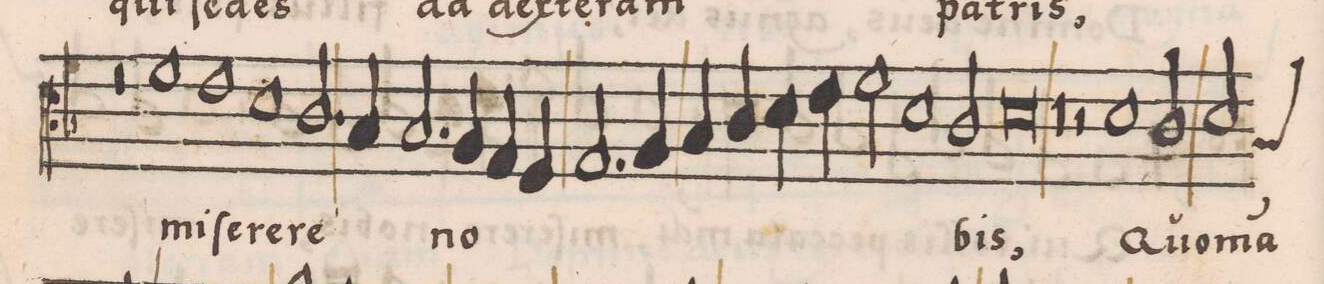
**kern	**text
*I"TENOR	*
*clefC3	*
*k[b-]	*
*met(C|)	*
*M2/1	*
2r	.
1f\	mi-
=97-	=97-
1e\	-ſe-
1d\	-re-
=98-	=98-
2.c/	-re
4B-/	.
2.B-/	.
=99-	=99-
4A/	no-
4G/	.
4F/	.
2.G/	.
4A/	.
=100-	=100-
4B-/	.
4c/	.
4d\	.
4e\	.
2f\	.
1d\	.
=101-	=101-
2c/	-bis,
0d\	.
=102-	=102-
0r	.
=103-	=103-
2r	.
1d\	Quo-
=104-	=104-
2c/	-ni-
*custos:B-	*
2d/	-a(m)
*-	*-
